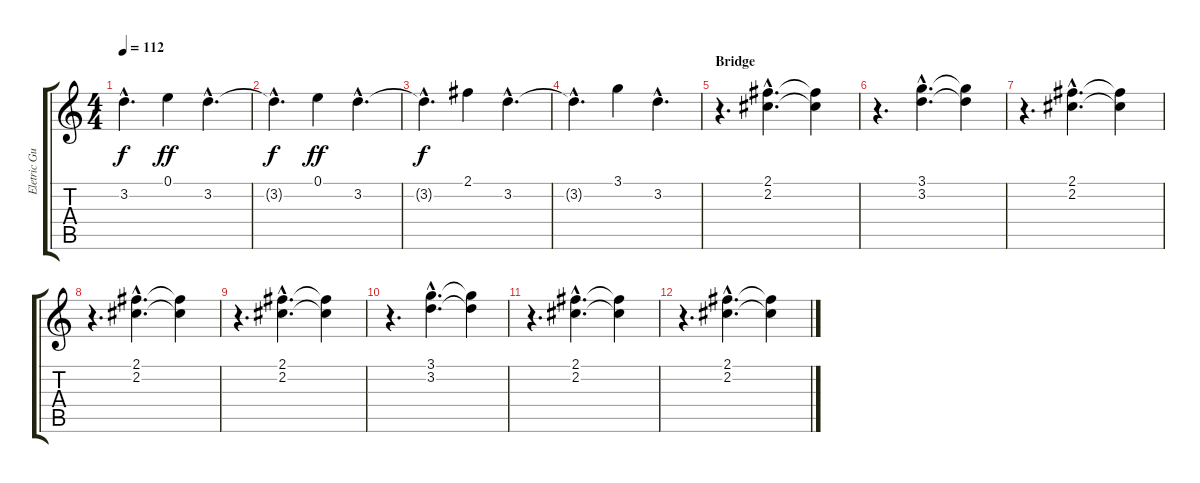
\track ("Eletric Guitar" "Eletric Gu") {instrument overdrivenguitar}
\staff {score tabs}
\tuning (E4 B3 G3 D3 A2 E2) {hide}
\ts (4 4)
\tempo 112
\clef g2
\ks c
3.2{hac t}.4{d dy f} 0.1.4{dy ff} 3.2{hac}.4{d} |
3.2{hac t}.4{d dy f} 0.1.4{dy ff} 3.2{hac}.4{d} |
3.2{hac t}.4{d dy f} 2.1.4 3.2{hac}.4{d} |
3.2{hac t}.4{d} 3.1.4 3.2{hac}.4{d} |
\section ("" "Bridge")
r.4{d} (2.1{hac} 2.2{hac}).4{d} (2.1{t} 2.2{t}).4 |
r.4{d} (3.1{hac} 3.2{hac}).4{d} (3.1{t} 3.2{t}).4 |
r.4{d} (2.1{hac} 2.2{hac}).4{d} (2.1{t} 2.2{t}).4 |
r.4{d} (2.1{hac} 2.2{hac}).4{d} (2.1{t} 2.2{t}).4 |
r.4{d} (2.1{hac} 2.2{hac}).4{d} (2.1{t} 2.2{t}).4 |
r.4{d} (3.1{hac} 3.2{hac}).4{d} (3.1{t} 3.2{t}).4 |
r.4{d} (2.1{hac} 2.2{hac}).4{d} (2.1{t} 2.2{t}).4 |
r.4{d} (2.1{hac} 2.2{hac}).4{d} (2.1{t} 2.2{t}).4
